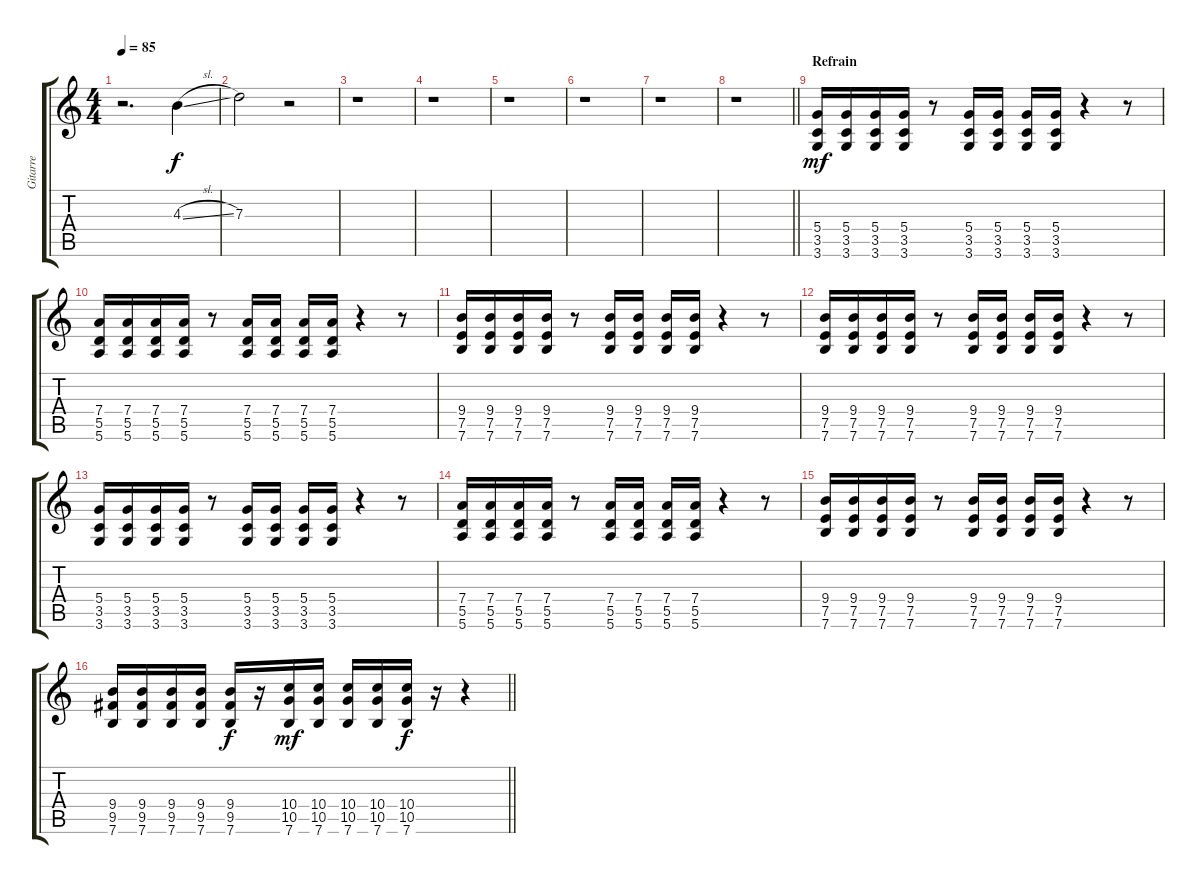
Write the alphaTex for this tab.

\track ("Gitarre" "Gitarre") {instrument overdrivenguitar}
\staff {score tabs}
\tuning (E4 B3 G3 D3 A2 E2) {hide}
\ts (4 4)
\tempo 85
\clef g2
\ks c
r.2{d dy f} 4.3{sl}.4 |
7.3.2 r.2 |
r.1 |
r.1 |
r.1 |
r.1 |
r.1 |
\barLineRight lightlight
r.1 |
\section ("" "Refrain")
(5.4 3.5 3.6).16{dy mf} (5.4 3.5 3.6).16 (5.4 3.5 3.6).16 (5.4 3.5 3.6).16 r.8 (5.4 3.5 3.6).16 (5.4 3.5 3.6).16 (5.4 3.5 3.6).16 (5.4 3.5 3.6).16 r.4 r.8 |
(7.4 5.5 5.6).16 (7.4 5.5 5.6).16 (7.4 5.5 5.6).16 (7.4 5.5 5.6).16 r.8 (7.4 5.5 5.6).16 (7.4 5.5 5.6).16 (7.4 5.5 5.6).16 (7.4 5.5 5.6).16 r.4 r.8 |
(9.4 7.5 7.6).16 (9.4 7.5 7.6).16 (9.4 7.5 7.6).16 (9.4 7.5 7.6).16 r.8 (9.4 7.5 7.6).16 (9.4 7.5 7.6).16 (9.4 7.5 7.6).16 (9.4 7.5 7.6).16 r.4 r.8 |
(9.4 7.5 7.6).16 (9.4 7.5 7.6).16 (9.4 7.5 7.6).16 (9.4 7.5 7.6).16 r.8 (9.4 7.5 7.6).16 (9.4 7.5 7.6).16 (9.4 7.5 7.6).16 (9.4 7.5 7.6).16 r.4 r.8 |
(5.4 3.5 3.6).16 (5.4 3.5 3.6).16 (5.4 3.5 3.6).16 (5.4 3.5 3.6).16 r.8 (5.4 3.5 3.6).16 (5.4 3.5 3.6).16 (5.4 3.5 3.6).16 (5.4 3.5 3.6).16 r.4 r.8 |
(7.4 5.5 5.6).16 (7.4 5.5 5.6).16 (7.4 5.5 5.6).16 (7.4 5.5 5.6).16 r.8 (7.4 5.5 5.6).16 (7.4 5.5 5.6).16 (7.4 5.5 5.6).16 (7.4 5.5 5.6).16 r.4 r.8 |
(9.4 7.5 7.6).16 (9.4 7.5 7.6).16 (9.4 7.5 7.6).16 (9.4 7.5 7.6).16 r.8 (9.4 7.5 7.6).16 (9.4 7.5 7.6).16 (9.4 7.5 7.6).16 (9.4 7.5 7.6).16 r.4 r.8 |
\barLineRight lightlight
(9.4 9.5 7.6).16 (9.4 9.5 7.6).16 (9.4 9.5 7.6).16 (9.4 9.5 7.6).16 (9.4 9.5 7.6).16{dy f} r.16 (10.4 10.5 7.6).16{dy mf} (10.4 10.5 7.6).16 (10.4 10.5 7.6).16 (10.4 10.5 7.6).16 (10.4 10.5 7.6).16{dy f} r.16 r.4
